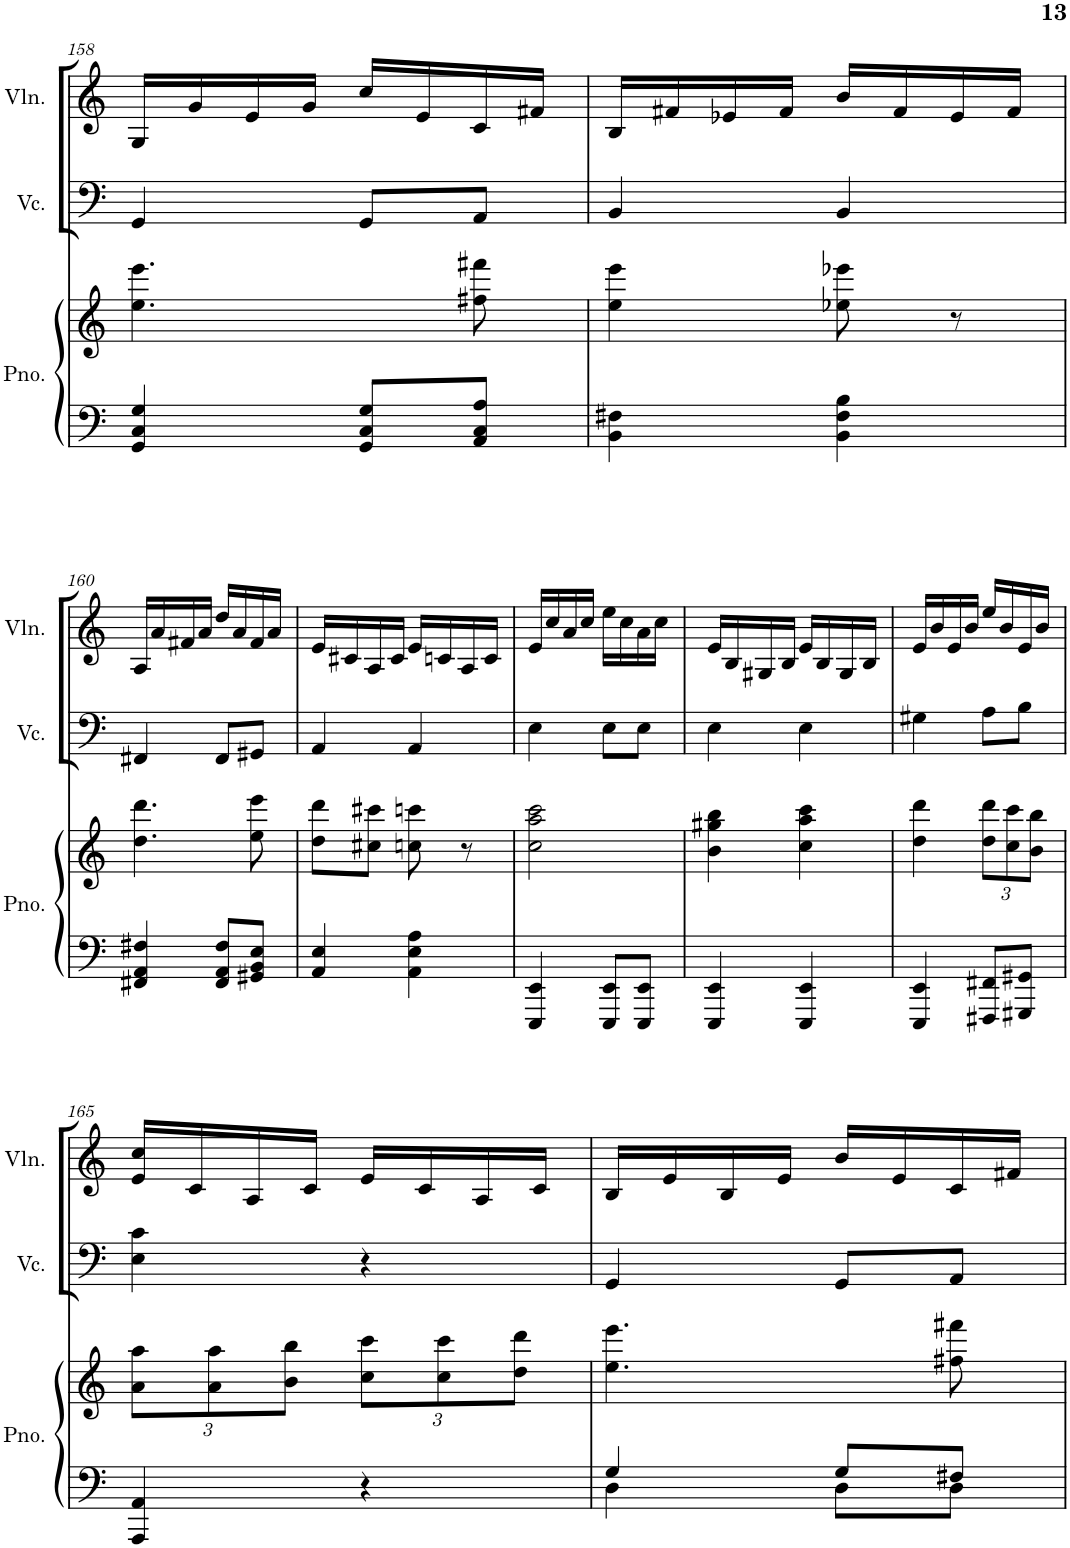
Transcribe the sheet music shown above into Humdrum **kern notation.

**kern	**kern	**kern	**kern
*part3	*part3	*part2	*part1
*staff4	*staff3	*staff2	*staff1
*I"Piano	*	*I"Violoncello	*I"Violin
*I'Pno.	*	*I'Vc.	*I'Vln.
!!LO:PB:g=z
*clefF4	*clefG2	*clefF4	*clefG2
*k[]	*k[]	*k[]	*k[]
*M2/4	*M2/4	*M2/4	*M2/4
=158	=158	=158	=158
4GG/ 4C/ 4G/	4.ee\ 4.eee\	4GG/	16G/LL
.	.	.	16g/
.	.	.	16e/
.	.	.	16g/JJ
8GG/ 8C/ 8G/L	.	8GG/L	16cc/LL
.	.	.	16e/
8AA/ 8C/ 8A/J	8ff#X\ 8fff#X\	8AA/J	16c/
.	.	.	16f#X/JJ
=159	=159	=159	=159
4BB\ 4F#X\	4ee\ 4eee\	4BB/	16B/LL
.	.	.	16f#X/
.	.	.	16e-X/
.	.	.	16f#/JJ
4BB\ 4F#\ 4B\	8ee-X\ 8eee-X\	4BB/	16b/LL
.	.	.	16f#/
.	8r	.	16e-/
.	.	.	16f#/JJ
!!LO:LB:g=z
=160	=160	=160	=160
4FF#X/ 4AA/ 4F#X/	4.dd\ 4.ddd\	4FF#X/	16A/LL
.	.	.	16a/
.	.	.	16f#X/
.	.	.	16a/JJ
8FF#/ 8AA/ 8F#/L	.	8FF#/L	16dd/LL
.	.	.	16a/
8GG#X/ 8BB/ 8E/J	8ee\ 8eee\	8GG#X/J	16f#/
.	.	.	16a/JJ
=161	=161	=161	=161
4AA/ 4E/	8dd\ 8ddd\L	4AA/	16e/LL
.	.	.	16c#X/
.	8cc#X\ 8ccc#X\J	.	16A/
.	.	.	16c#/JJ
4AA\ 4E\ 4A\	8ccn\ 8cccn\	4AA/	16e/LL
.	.	.	16cn/
.	8r	.	16A/
.	.	.	16c/JJ
=162	=162	=162	=162
4EEE/ 4EE/	2cc\ 2aa\ 2ccc\	4E\	16e/LL
.	.	.	16cc/
.	.	.	16a/
.	.	.	16cc/JJ
8EEE/ 8EE/L	.	8E\L	16ee\LL
.	.	.	16cc\
8EEE/ 8EE/J	.	8E\J	16a\
.	.	.	16cc\JJ
=163	=163	=163	=163
4EEE/ 4EE/	4b\ 4gg#X\ 4bb\	4E\	16e/LL
.	.	.	16B/
.	.	.	16G#X/
.	.	.	16B/JJ
4EEE/ 4EE/	4cc\ 4aa\ 4ccc\	4E\	16e/LL
.	.	.	16B/
.	.	.	16G#/
.	.	.	16B/JJ
=164	=164	=164	=164
4EEE/ 4EE/	4dd\ 4ddd\	4G#X\	16e/LL
.	.	.	16b/
.	.	.	16e/
.	.	.	16b/JJ
*	*Xbrackettup	*	*
8FFF#X/ 8FF#X/L	12dd\ 12ddd\L	8A\L	16ee/LL
.	.	.	16b/
.	12cc\ 12ccc\	.	.
8GGG#X/ 8GG#X/J	.	8B\J	16e/
.	12b\ 12bb\J	.	.
.	.	.	16b/JJ
!!LO:LB:g=z
=165	=165	=165	=165
4AAA/ 4AA/	12a\ 12aa\L	4E\ 4c\	16e/ 16cc/LL
.	.	.	16c/
.	12a\ 12aa\	.	.
.	.	.	16A/
.	12b\ 12bb\J	.	.
.	.	.	16c/JJ
4r	12cc\ 12ccc\L	4r	16e/LL
.	.	.	16c/
.	12cc\ 12ccc\	.	.
.	.	.	16A/
.	12dd\ 12ddd\J	.	.
.	.	.	16c/JJ
=166	=166	=166	=166
*^	*	*	*
4G/	4D\	4.ee\ 4.eee\	4GG/	16B/LL
.	.	.	.	16e/
.	.	.	.	16B/
.	.	.	.	16e/JJ
8G/L	8D\L	.	8GG/L	16b/LL
.	.	.	.	16e/
8F#X/J	8D\J	8ff#X\ 8fff#X\	8AA/J	16c/
.	.	.	.	16f#X/JJ
*v	*v	*	*	*
=	=	=	=
*-	*-	*-	*-
